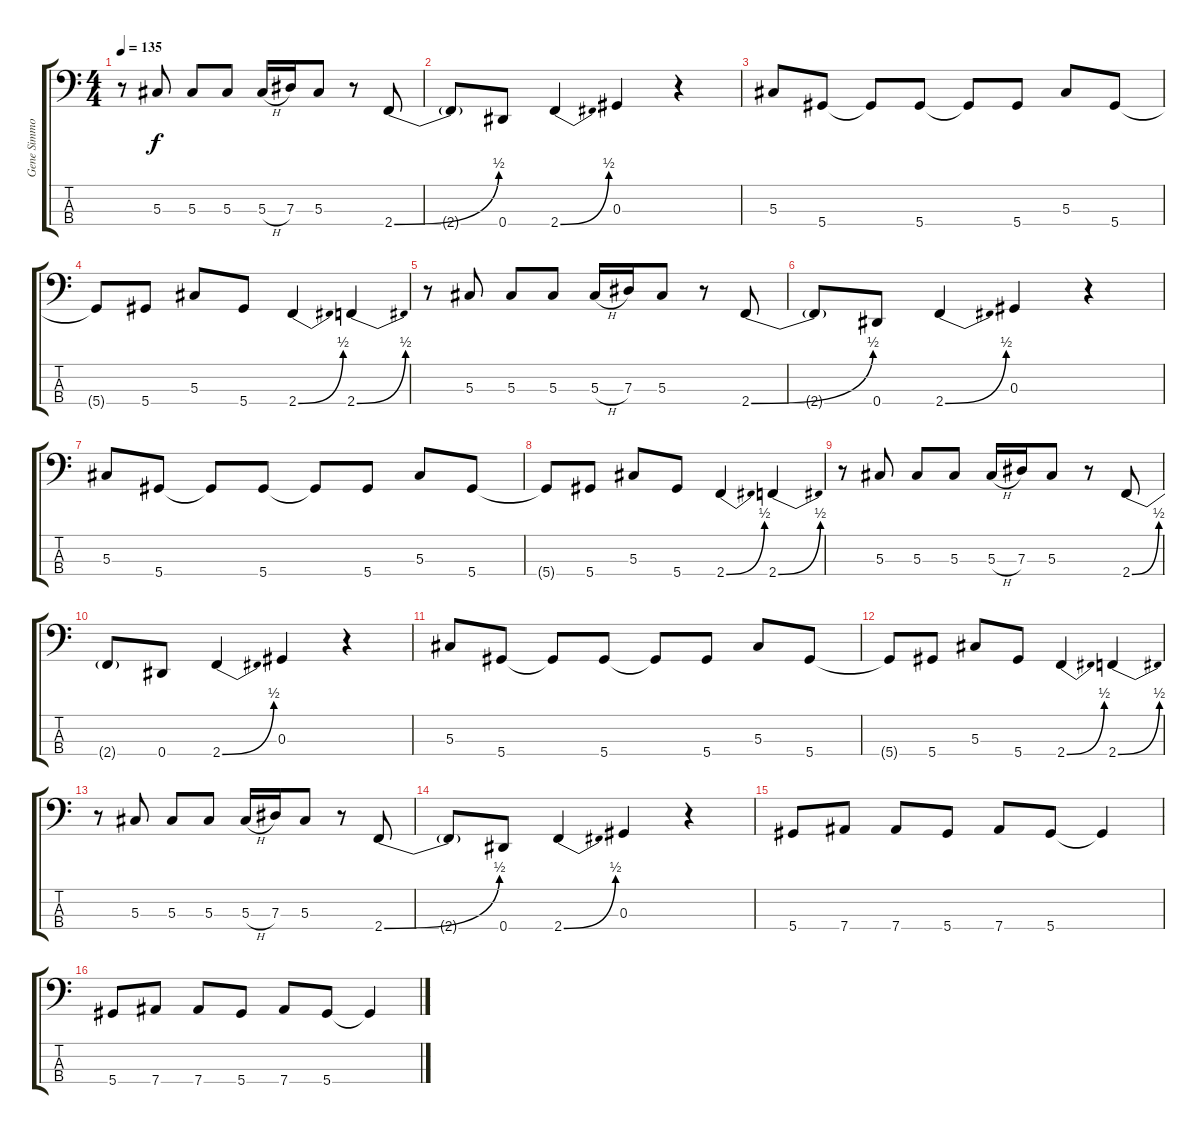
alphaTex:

\track ("Gene Simmons" "Gene Simmo") {instrument electricbasspick}
\staff {score tabs}
\tuning (Gb2 Db2 Ab1 Eb1) {hide}
\ts (4 4)
\tempo 135
\clef f4
\ks c
r.8{dy f} 5.3.8 5.3.8 5.3.8 5.3{h}.16 7.3.16 5.3.8 r.8 2.4{be (bend 0 0 60 2)}.8 |
2.4{t}.8 0.4.8 2.4{be (bend 0 0 60 2)}.4 0.3.4 r.4 |
5.3.8 5.4.8 5.4{t}.8 5.4.8 5.4{t}.8 5.4.8 5.3.8 5.4.8 |
5.4{t}.8 5.4.8 5.3.8 5.4.8 2.4{be (bend 0 0 60 2)}.4 2.4{be (bend 0 0 60 2)}.4 |
r.8 5.3.8 5.3.8 5.3.8 5.3{h}.16 7.3.16 5.3.8 r.8 2.4{be (bend 0 0 60 2)}.8 |
2.4{t}.8 0.4.8 2.4{be (bend 0 0 60 2)}.4 0.3.4 r.4 |
5.3.8 5.4.8 5.4{t}.8 5.4.8 5.4{t}.8 5.4.8 5.3.8 5.4.8 |
5.4{t}.8 5.4.8 5.3.8 5.4.8 2.4{be (bend 0 0 60 2)}.4 2.4{be (bend 0 0 60 2)}.4 |
r.8 5.3.8 5.3.8 5.3.8 5.3{h}.16 7.3.16 5.3.8 r.8 2.4{be (bend 0 0 60 2)}.8 |
2.4{t}.8 0.4.8 2.4{be (bend 0 0 60 2)}.4 0.3.4 r.4 |
5.3.8 5.4.8 5.4{t}.8 5.4.8 5.4{t}.8 5.4.8 5.3.8 5.4.8 |
5.4{t}.8 5.4.8 5.3.8 5.4.8 2.4{be (bend 0 0 60 2)}.4 2.4{be (bend 0 0 60 2)}.4 |
r.8 5.3.8 5.3.8 5.3.8 5.3{h}.16 7.3.16 5.3.8 r.8 2.4{be (bend 0 0 60 2)}.8 |
2.4{t}.8 0.4.8 2.4{be (bend 0 0 60 2)}.4 0.3.4 r.4 |
5.4.8 7.4.8 7.4.8 5.4.8 7.4.8 5.4.8 5.4{t}.4 |
5.4.8 7.4.8 7.4.8 5.4.8 7.4.8 5.4.8 5.4{t}.4
